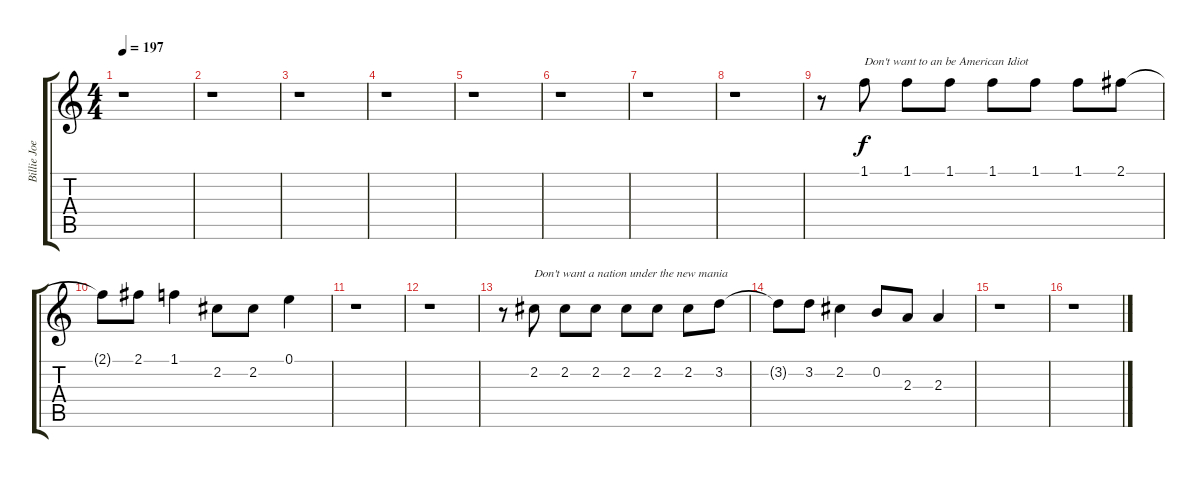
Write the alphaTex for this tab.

\track ("Billie Joe (vocals)" "Billie Joe") {instrument overdrivenguitar}
\staff {score tabs}
\tuning (E4 B3 G3 D3 A2 E2) {hide}
\ts (4 4)
\tempo 197
\clef g2
\ks c
r.1{dy f instrument overdrivenguitar} |
r.1 |
r.1 |
r.1 |
r.1 |
r.1 |
r.1 |
r.1 |
r.8 1.1.8{txt "Don't want to an be American Idiot"} 1.1.8 1.1.8 1.1.8 1.1.8 1.1.8 2.1.8 |
2.1{t}.8 2.1.8 1.1.4 2.2.8 2.2.8 0.1.4 |
r.1 |
r.1 |
r.8 2.2.8{txt "Don't want a nation under the new mania"} 2.2.8 2.2.8 2.2.8 2.2.8 2.2.8 3.2.8 |
3.2{t}.8 3.2.8 2.2.4 0.2.8 2.3.8 2.3.4 |
r.1 |
r.1
